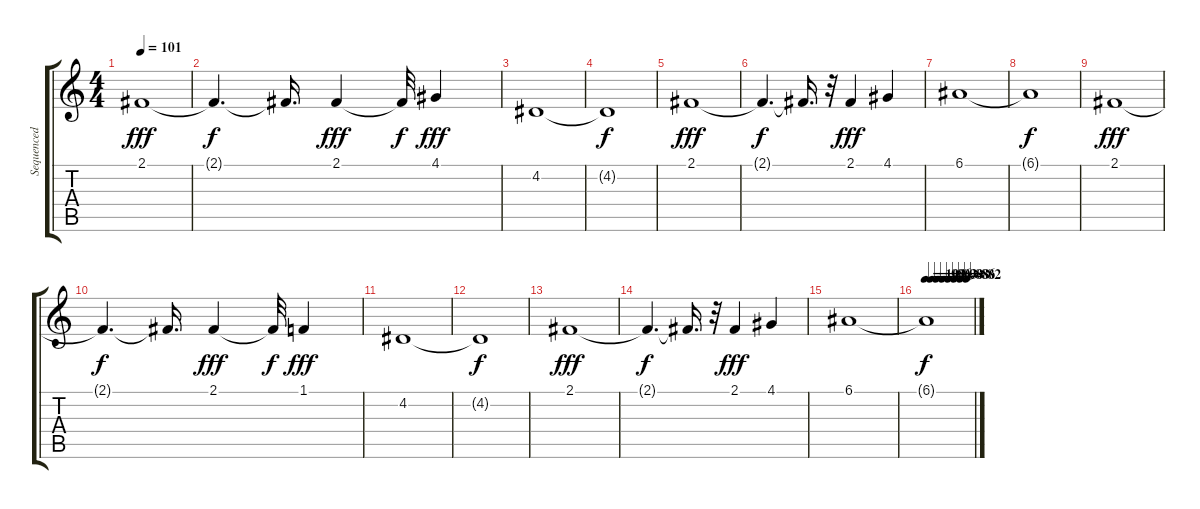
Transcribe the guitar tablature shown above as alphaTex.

\track ("Sequenced with Cakewalk / Yamaha V50" "Sequenced ") {instrument synthstrings2}
\staff {score tabs}
\tuning (E4 B3 G3 D3 A2 E2) {hide}
\ts (4 4)
\tempo 101
\clef g2
\ks c
2.1.1{dy fff} |
2.1{t}.4{d dy f} 2.1{t}.16{d} 2.1.4{dy fff} 2.1{t}.32{dy f} 4.1.4{dy fff} |
4.2.1 |
4.2{t}.1{dy f} |
2.1.1{dy fff} |
2.1{t}.4{d dy f} 2.1{t}.16{d} r.32 2.1.4{dy fff} 4.1.4 |
6.1.1 |
6.1{t}.1{dy f} |
2.1.1{dy fff} |
2.1{t}.4{d dy f} 2.1{t}.16{d} 2.1.4{dy fff} 2.1{t}.32{dy f} 1.1.4{dy fff} |
4.2.1 |
4.2{t}.1{dy f} |
2.1.1{dy fff} |
2.1{t}.4{d dy f} 2.1{t}.16{d} r.32 2.1.4{dy fff} 4.1.4 |
6.1.1 |
\tempo 101
\tempo (98 0.125)
\tempo (96 0.25)
\tempo (93 0.375)
\tempo (90 0.5)
\tempo (88 0.625)
\tempo (86 0.75)
\tempo (82 0.875)
6.1{t}.1{dy f}
